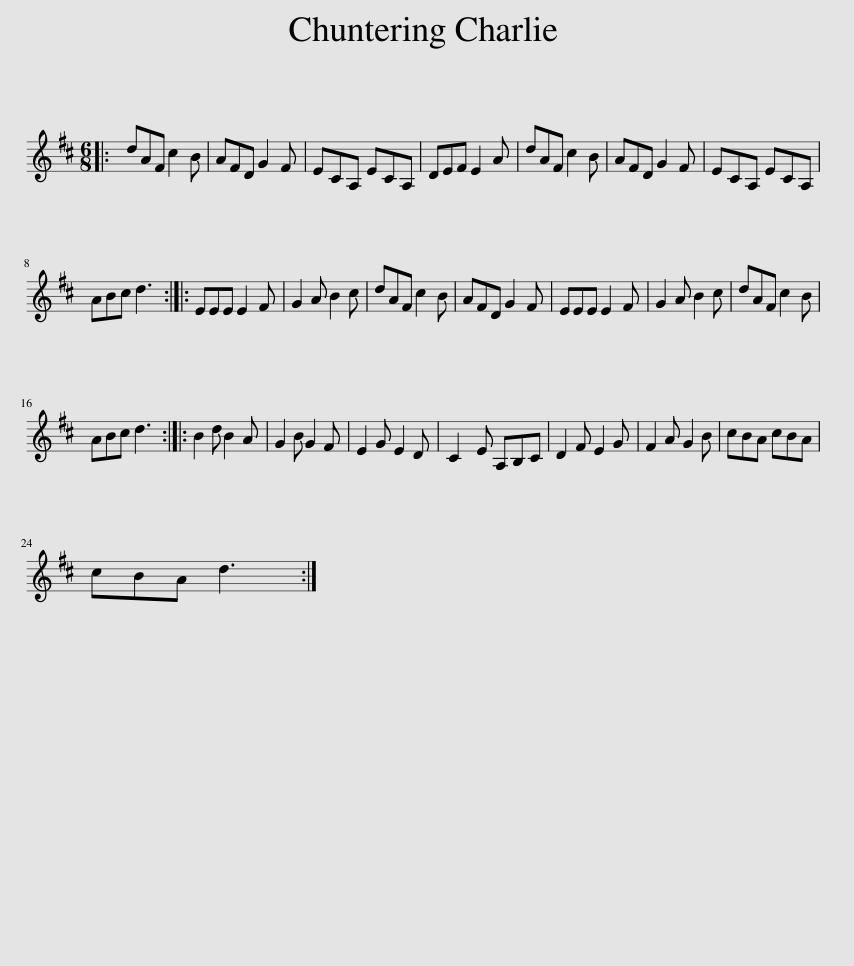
X:1
L:1/8
M:6/8
I:linebreak $
K:D
V:1 treble
V:1
|: dAF c2 B | AFD G2 F | ECA, ECA, | DEF E2 A | dAF c2 B | %5
 AFD G2 F | ECA, ECA, |$ ABc d3 :: EEE E2 F | G2 A B2 c | %10
 dAF c2 B | AFD G2 F | EEE E2 F | G2 A B2 c | dAF c2 B |$ %15
 ABc d3 :: B2 d B2 A | G2 B G2 F | E2 G E2 D | C2 E A,B,C | %20
 D2 F E2 G | F2 A G2 B | cBA cBA |$ cBA d3 :| %24
